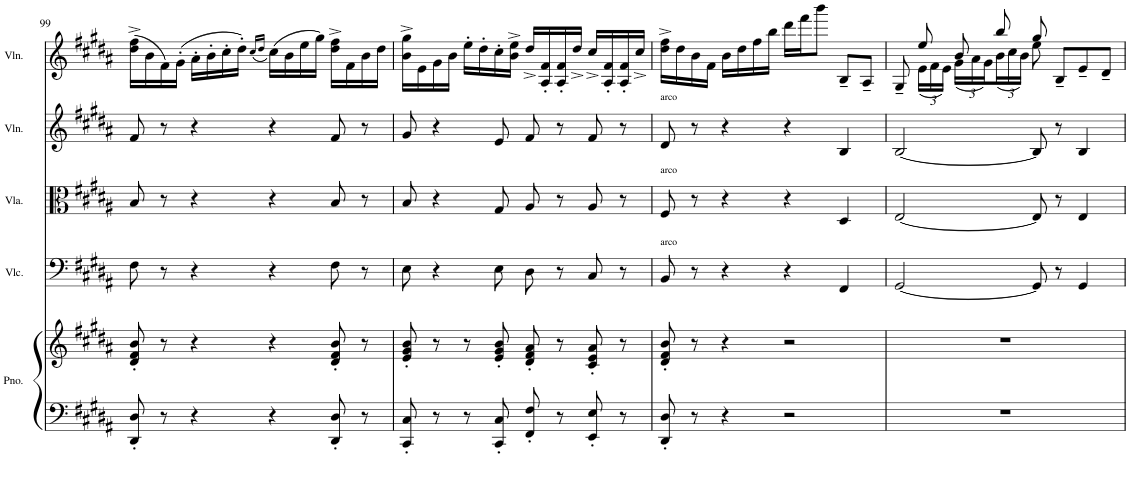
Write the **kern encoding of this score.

**kern	**kern	**kern	**kern	**kern	**kern
*part5	*part5	*part4	*part3	*part2	*part1
*staff6	*staff5	*staff4	*staff3	*staff2	*staff1
*I"Piano	*	*I"Violoncello	*I"Viola	*I"Violin	*I"Violin
*I'Pno.	*	*I'Vlc.	*I'Vla.	*I'Vln.	*I'Vln.
!!LO:PB:g=z
*clefF4	*clefG2	*clefF4	*clefC3	*clefG2	*clefG2
*k[f#c#g#d#a#]	*k[f#c#g#d#a#]	*k[f#c#g#d#a#]	*k[f#c#g#d#a#]	*k[f#c#g#d#a#]	*k[f#c#g#d#a#]
*M4/4	*M4/4	*M4/4	*M4/4	*M4/4	*M4/4
=99	=99	=99	=99	=99	=99
8DD#/' 8D#/'	8d#/' 8f#/' 8b/'	8F#\	8B/	8f#/	(16dd#\^ 16ff#\^LL
.	.	.	.	.	16b\
8r	8r	8r	8r	8r	16f#\)
.	.	.	.	.	(16g#'\JJ
4r	4r	4r	4r	4r	16a#'\LL
.	.	.	.	.	16b'\
.	.	.	.	.	16cc#'\
.	.	.	.	.	16dd#'\JJ)
.	.	.	.	.	(16qcc#/LL
.	.	.	.	.	16qdd#/JJ
4r	4r	4r	4r	4r	(16cc#\LL)
.	.	.	.	.	16b\
.	.	.	.	.	16ee\
.	.	.	.	.	16gg#\JJ)
8DD#/' 8D#/'	8d#/' 8f#/' 8b/'	8F#\	8B/	8f#/	16dd#\^ 16ff#\^LL
.	.	.	.	.	16f#\
8r	8r	8r	8r	8r	16b\
.	.	.	.	.	16dd#\JJ
=100	=100	=100	=100	=100	=100
8CC#/' 8C#/'	8e/' 8g#/' 8b/'	8E\	8B/	8g#/	16b\^ 16gg#\^LL
.	.	.	.	.	16e\
8r	8r	4r	4r	4r	16g#\
.	.	.	.	.	16b\JJ
8r	8r	.	.	.	16ee'\LL
.	.	.	.	.	16dd#'\
8CC#/' 8C#/'	8e/' 8g#/' 8b/'	8E\	8G#/	8e/	16cc#'\
.	.	.	.	.	16b\^ 16ee\^JJ
8FF#/' 8F#/'	8d#/' 8f#/' 8a#/'	8D#\	8A#/	8f#/	16dd#^/LL
.	.	.	.	.	16A#/' 16f#/'
8r	8r	8r	8r	8r	16A#/' 16f#/'
.	.	.	.	.	16dd#^/JJ
8EE/' 8E/'	8c#/' 8e/' 8a#/'	8C#/	8A#/	8f#/	16cc#^/LL
.	.	.	.	.	16A#/' 16f#/'
8r	8r	8r	8r	8r	16A#/' 16f#/'
.	.	.	.	.	16cc#^/JJ
=101	=101	=101	=101	=101	=101
!	!	!	!	!LO:TX:a:t=arco	!
!	!	!	!LO:TX:a:t=arco	!	!
!	!	!LO:TX:a:t=arco	!	!	!
8DD#/' 8D#/'	8d#/' 8f#/' 8b/'	8BB/	8F#/	8d#/	16dd#\^ 16ff#\^LL
.	.	.	.	.	16dd#\
8r	8r	8r	8r	8r	16b\
.	.	.	.	.	16f#\JJ
4r	4r	4r	4r	4r	16b\LL
.	.	.	.	.	16dd#\
.	.	.	.	.	16ff#\
.	.	.	.	.	16bb\JJ
2r	2r	4r	4r	4r	16ddd#\LL
.	.	.	.	.	16fff#\J
.	.	.	.	.	8bbb\J
.	.	4FF#/	4D#/	4B/	8B~/L
.	.	.	.	.	8A#~/J
=102	=102	=102	=102	=102	=102
*	*	*	*	*	*^
1r	1r	[2GG#/	[2E/	[2B/	8G#~/	8ryy
*	*	*	*	*	*	*Xbrackettup
.	.	.	.	.	8ee/	(24e\LL
.	.	.	.	.	.	24f#\
.	.	.	.	.	.	24e\JJ)
.	.	.	.	.	8b/	(24g#\LL
.	.	.	.	.	.	24a#\
.	.	.	.	.	.	24g#\)
.	.	.	.	.	8bb/	(24b\
.	.	.	.	.	.	24cc#\
.	.	.	.	.	.	24b\JJ)
.	.	8GG#/]	8E/]	8B/]	8gg#/	8ee\
.	.	8r	8r	8r	8B~/L	8ryy
.	.	4GG#/	4E/	4B/	8e~/	4ryy
.	.	.	.	.	8d#~/J	.
*	*	*	*	*	*v	*v
=	=	=	=	=	=
*-	*-	*-	*-	*-	*-
